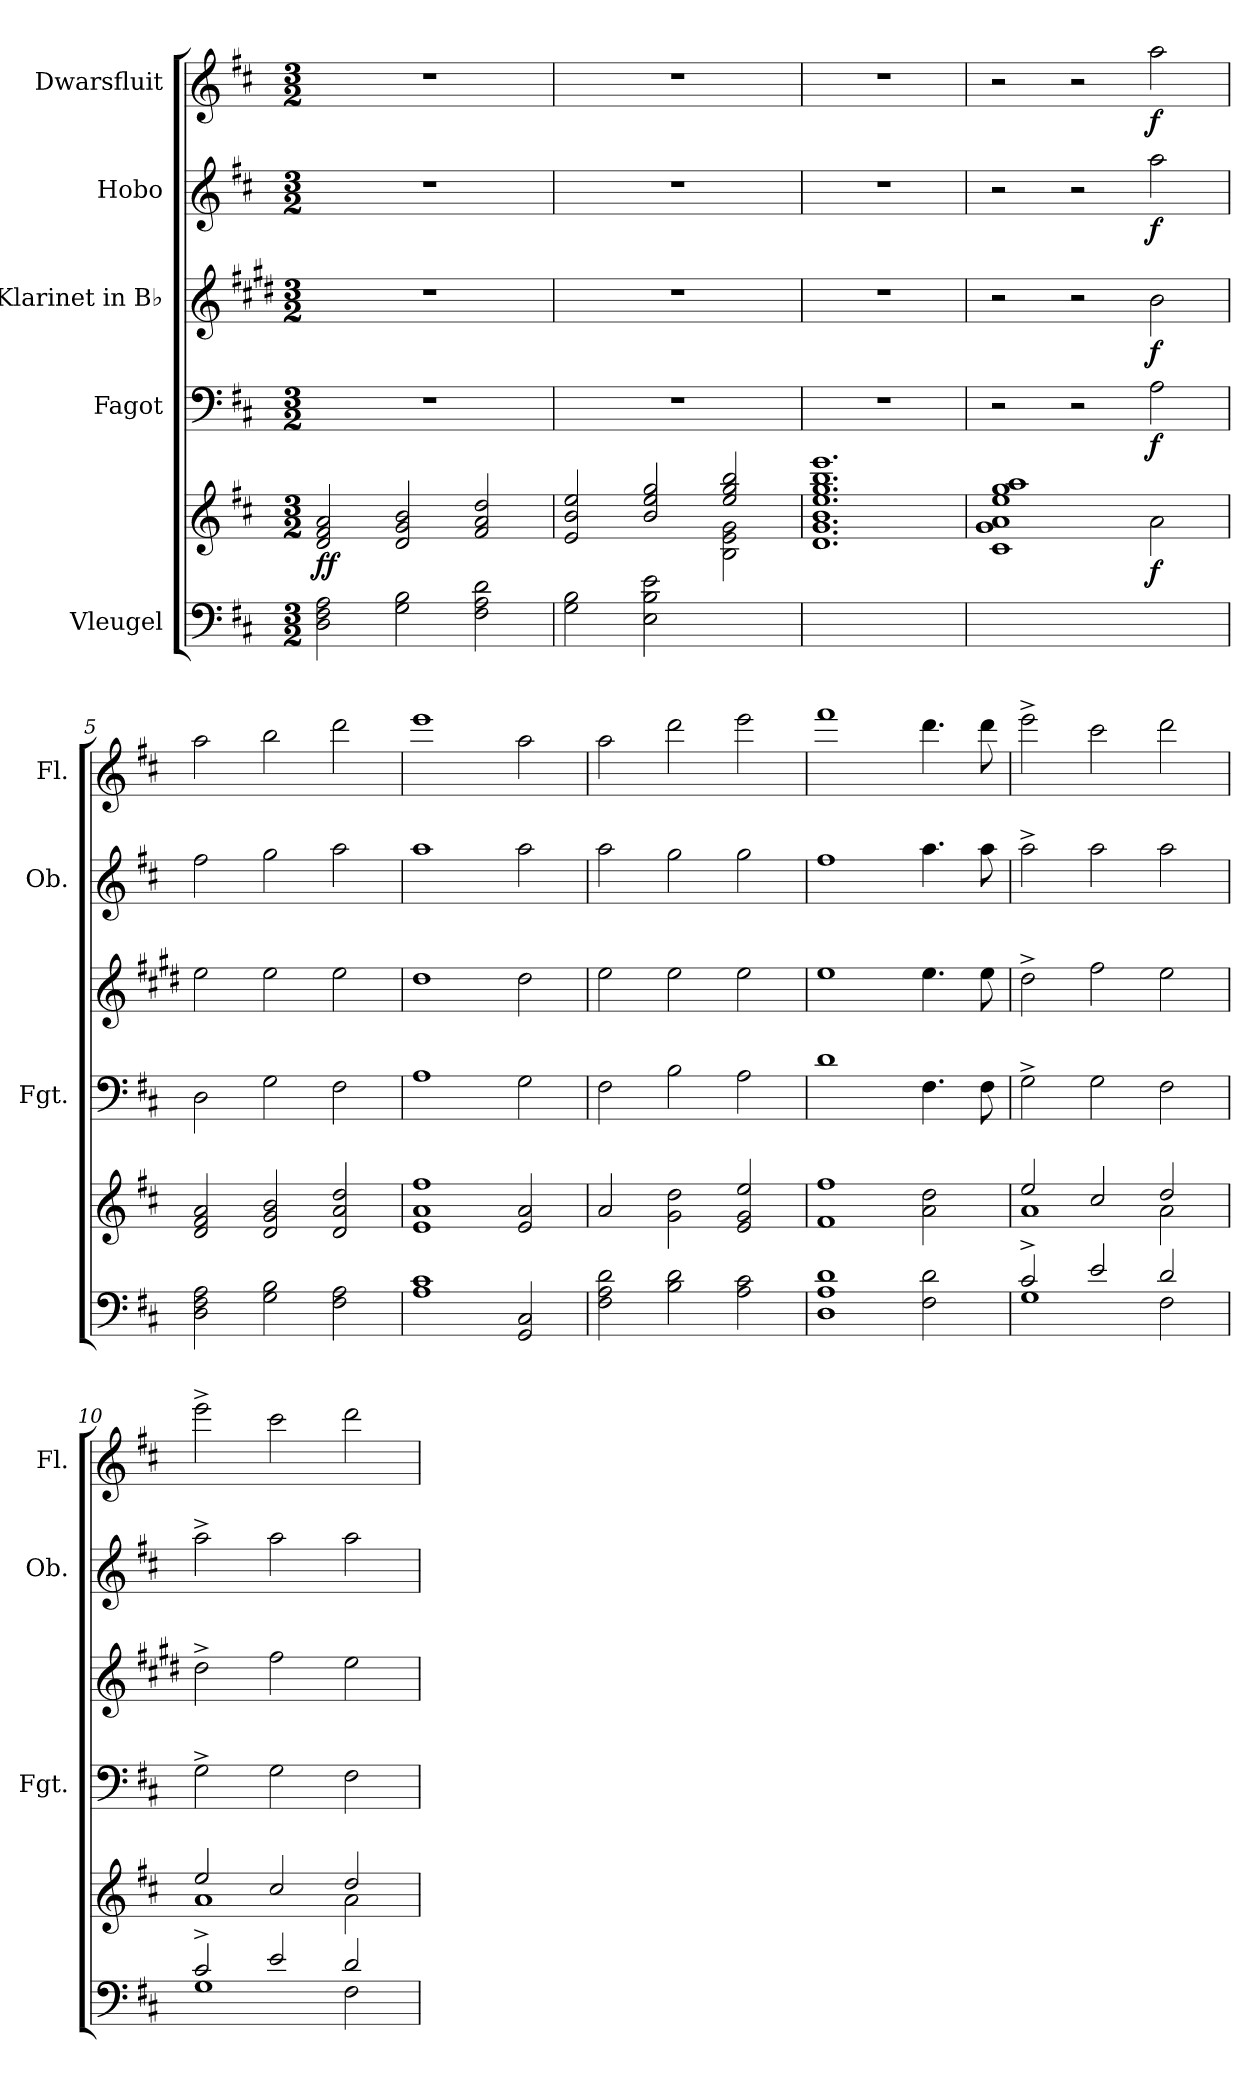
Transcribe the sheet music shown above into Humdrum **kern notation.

**kern	**kern	**dynam	**kern	**dynam	**kern	**dynam	**kern	**dynam	**kern	**dynam
*part5	*part5	*part5	*part4	*part4	*part3	*part3	*part2	*part2	*part1	*part1
*staff6	*staff5	*staff5/6	*staff4	*staff4	*staff3	*staff3	*staff2	*staff2	*staff1	*staff1
*I"Vleugel	*	*	*I"Fagot	*	*I"Klarinet in B♭	*	*I"Hobo	*	*I"Dwarsfluit	*
*	*	*	*I'Fgt.	*	*	*	*I'Ob.	*	*I'Fl.	*
*clefF4	*clefG2	*	*clefF4	*	*clefG2	*	*clefG2	*	*clefG2	*
*	*	*	*	*	*ITrd1c2	*	*	*	*	*
*k[f#c#]	*k[f#c#]	*	*k[f#c#]	*	*k[f#c#]	*	*k[f#c#]	*	*k[f#c#]	*
*M3/2	*M3/2	*	*M3/2	*	*M3/2	*	*M3/2	*	*M3/2	*
*MM208	*MM208	*	*MM208	*	*MM208	*	*MM208	*	*MM208	*
=1	=1	=1	=1	=1	=1	=1	=1	=1	=1	=1
!	!	!LO:DY:b	!	!	!	!	!	!	!	!
2D\ 2F#\ 2A\	2d/ 2f#/ 2a/	ff	1.r	.	1.r	.	1.r	.	1.r	.
2G\ 2B\	2d/ 2g/ 2b/	.	.	.	.	.	.	.	.	.
2F#\ 2A\ 2d\	2f#/ 2a/ 2dd/	.	.	.	.	.	.	.	.	.
=2	=2	=2	=2	=2	=2	=2	=2	=2	=2	=2
*	*^	*	*	*	*	*	*	*	*	*
2G\ 2B\	2e/ 2b/ 2ee/	2ryy	.	1.r	.	1.r	.	1.r	.	1.r	.
2E\ 2B\ 2e\	2b/ 2ee/ 2gg/	2ryy	.	.	.	.	.	.	.	.	.
2ryy	2ee/ 2gg/ 2bb/	2B\ 2e\ 2g\	.	.	.	.	.	.	.	.	.
=3	=3	=3	=3	=3	=3	=3	=3	=3	=3	=3	=3
1.ryy	1.ee 1.gg 1.bb 1.eee	1.d 1.g 1.b	.	1.r	.	1.r	.	1.r	.	1.r	.
=4	=4	=4	=4	=4	=4	=4	=4	=4	=4	=4	=4
1.ryy	1ee 1gg 1aa	1c# 1g 1a	.	2r	.	2r	.	2r	.	2r	.
.	.	.	.	2r	.	2r	.	2r	.	2r	.
!	!	!	!LO:DY:b	!	!LO:DY:b	!	!LO:DY:b	!	!LO:DY:b	!	!LO:DY:b
.	2ryy	2a\	f	2A\	f	2a\	f	2aa\	f	2aa\	f
*	*v	*v	*	*	*	*	*	*	*	*	*
=5	=5	=5	=5	=5	=5	=5	=5	=5	=5	=5
2D\ 2F#\ 2A\	2d/ 2f#/ 2a/	.	2D\	.	2dd\	.	2ff#\	.	2aa\	.
2G\ 2B\	2d/ 2g/ 2b/	.	2G\	.	2dd\	.	2gg\	.	2bb\	.
2F#\ 2A\	2d/ 2a/ 2dd/	.	2F#\	.	2dd\	.	2aa\	.	2ddd\	.
=6	=6	=6	=6	=6	=6	=6	=6	=6	=6	=6
1A 1c#	1e 1a 1ff#	.	1A	.	1cc#	.	1aa	.	1eee	.
2GG/ 2C#/	2e/ 2a/	.	2G\	.	2cc#\	.	2aa\	.	2aa\	.
=7	=7	=7	=7	=7	=7	=7	=7	=7	=7	=7
2F#\ 2A\ 2d\	2a/	.	2F#\	.	2dd\	.	2aa\	.	2aa\	.
2B\ 2d\	2g\ 2dd\	.	2B\	.	2dd\	.	2gg\	.	2ddd\	.
2A\ 2c#\	2e/ 2g/ 2ee/	.	2A\	.	2dd\	.	2gg\	.	2eee\	.
!!LO:PB:g=z
=8	=8	=8	=8	=8	=8	=8	=8	=8	=8	=8
1D 1A 1d	1f# 1ff#	.	1d	.	1dd	.	1ff#	.	1fff#	.
2F#\ 2d\	2a\ 2dd\	.	4.F#\	.	4.dd\	.	4.aa\	.	4.ddd\	.
.	.	.	8F#\	.	8dd\	.	8aa\	.	8ddd\	.
=9	=9	=9	=9	=9	=9	=9	=9	=9	=9	=9
*^	*^	*	*	*	*	*	*	*	*	*
2c#^/	1G	2ee/	1a	.	2G^\	.	2cc#^\	.	2aa^\	.	2eee^\	.
2e/	.	2cc#/	.	.	2G\	.	2ee\	.	2aa\	.	2ccc#\	.
2d/	2F#\	2dd/	2a\	.	2F#\	.	2dd\	.	2aa\	.	2ddd\	.
=10	=10	=10	=10	=10	=10	=10	=10	=10	=10	=10	=10	=10
2c#^/	1G	2ee/	1a	.	2G^\	.	2cc#^\	.	2aa^\	.	2eee^\	.
2e/	.	2cc#/	.	.	2G\	.	2ee\	.	2aa\	.	2ccc#\	.
2d/	2F#\	2dd/	2a\	.	2F#\	.	2dd\	.	2aa\	.	2ddd\	.
*v	*v	*	*	*	*	*	*	*	*	*	*	*
*	*v	*v	*	*	*	*	*	*	*	*	*
=	=	=	=	=	=	=	=	=	=	=
*-	*-	*-	*-	*-	*-	*-	*-	*-	*-	*-
